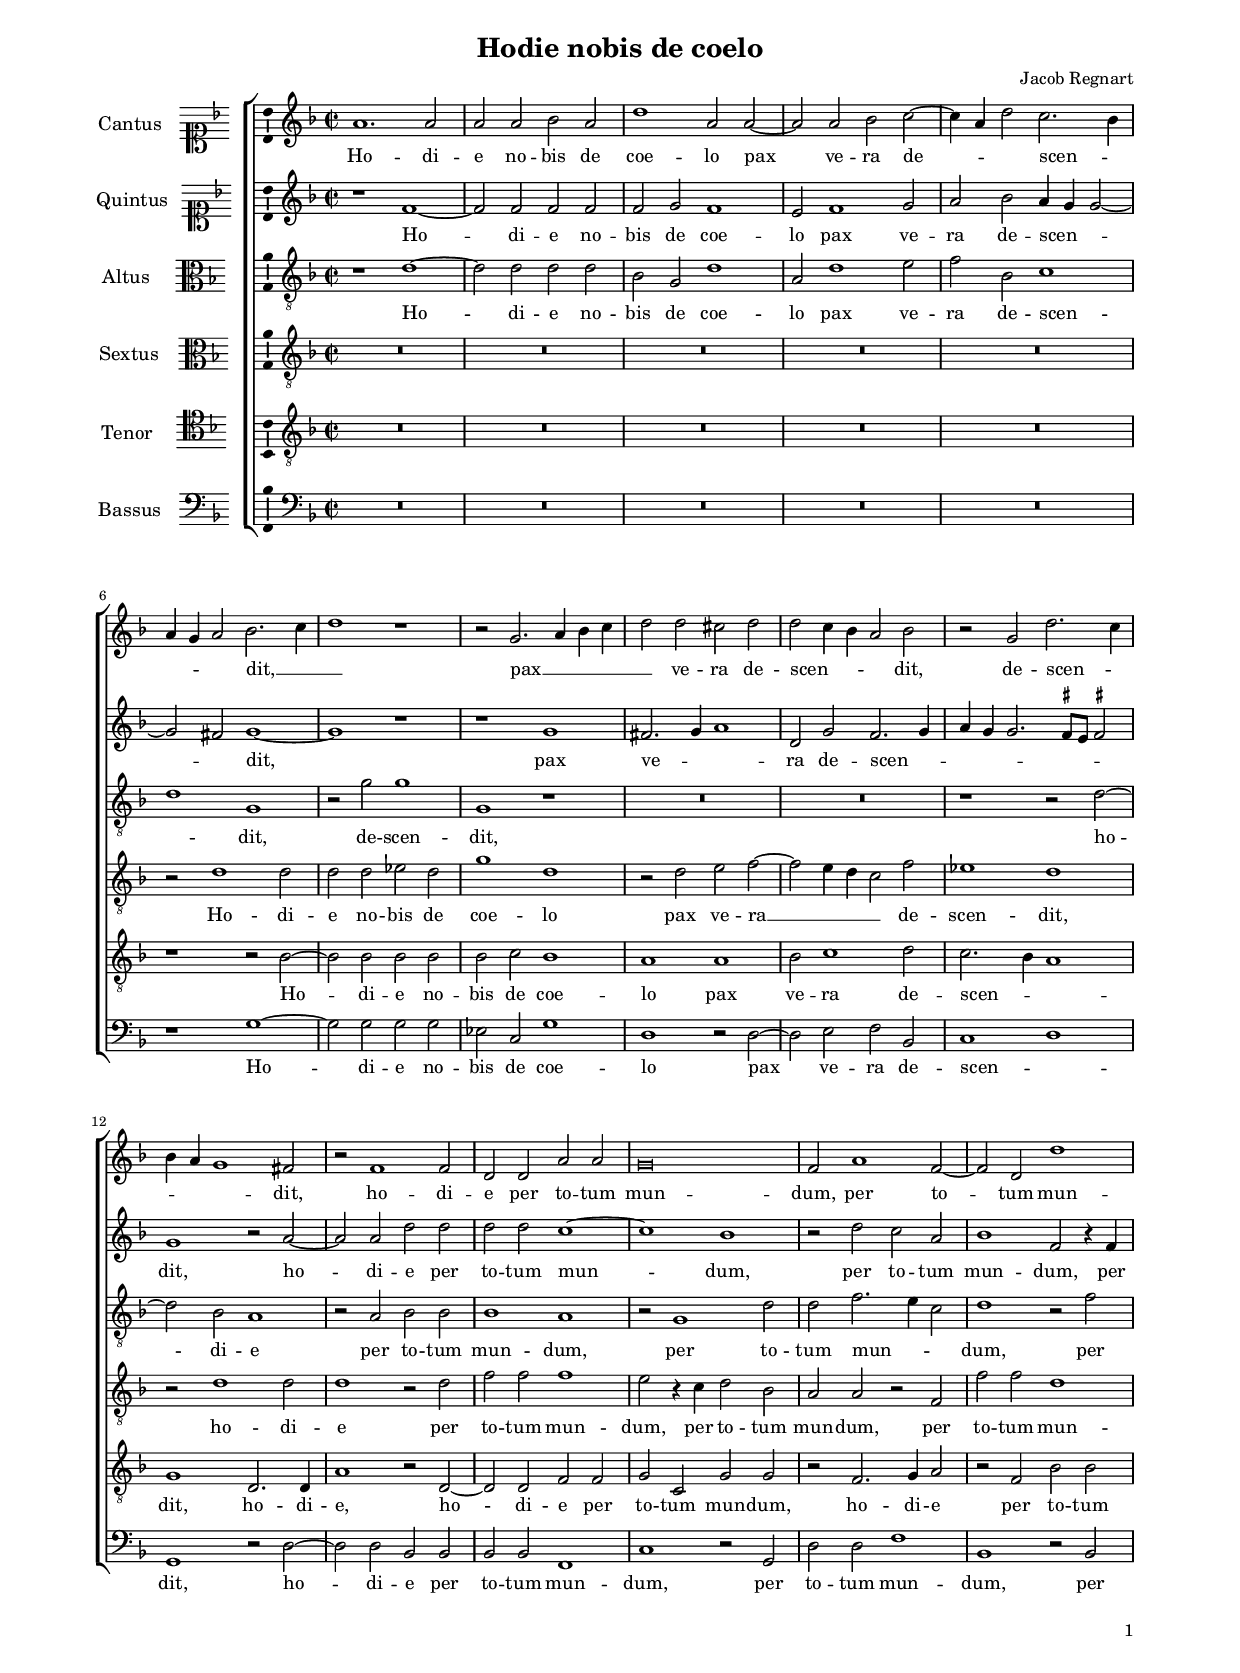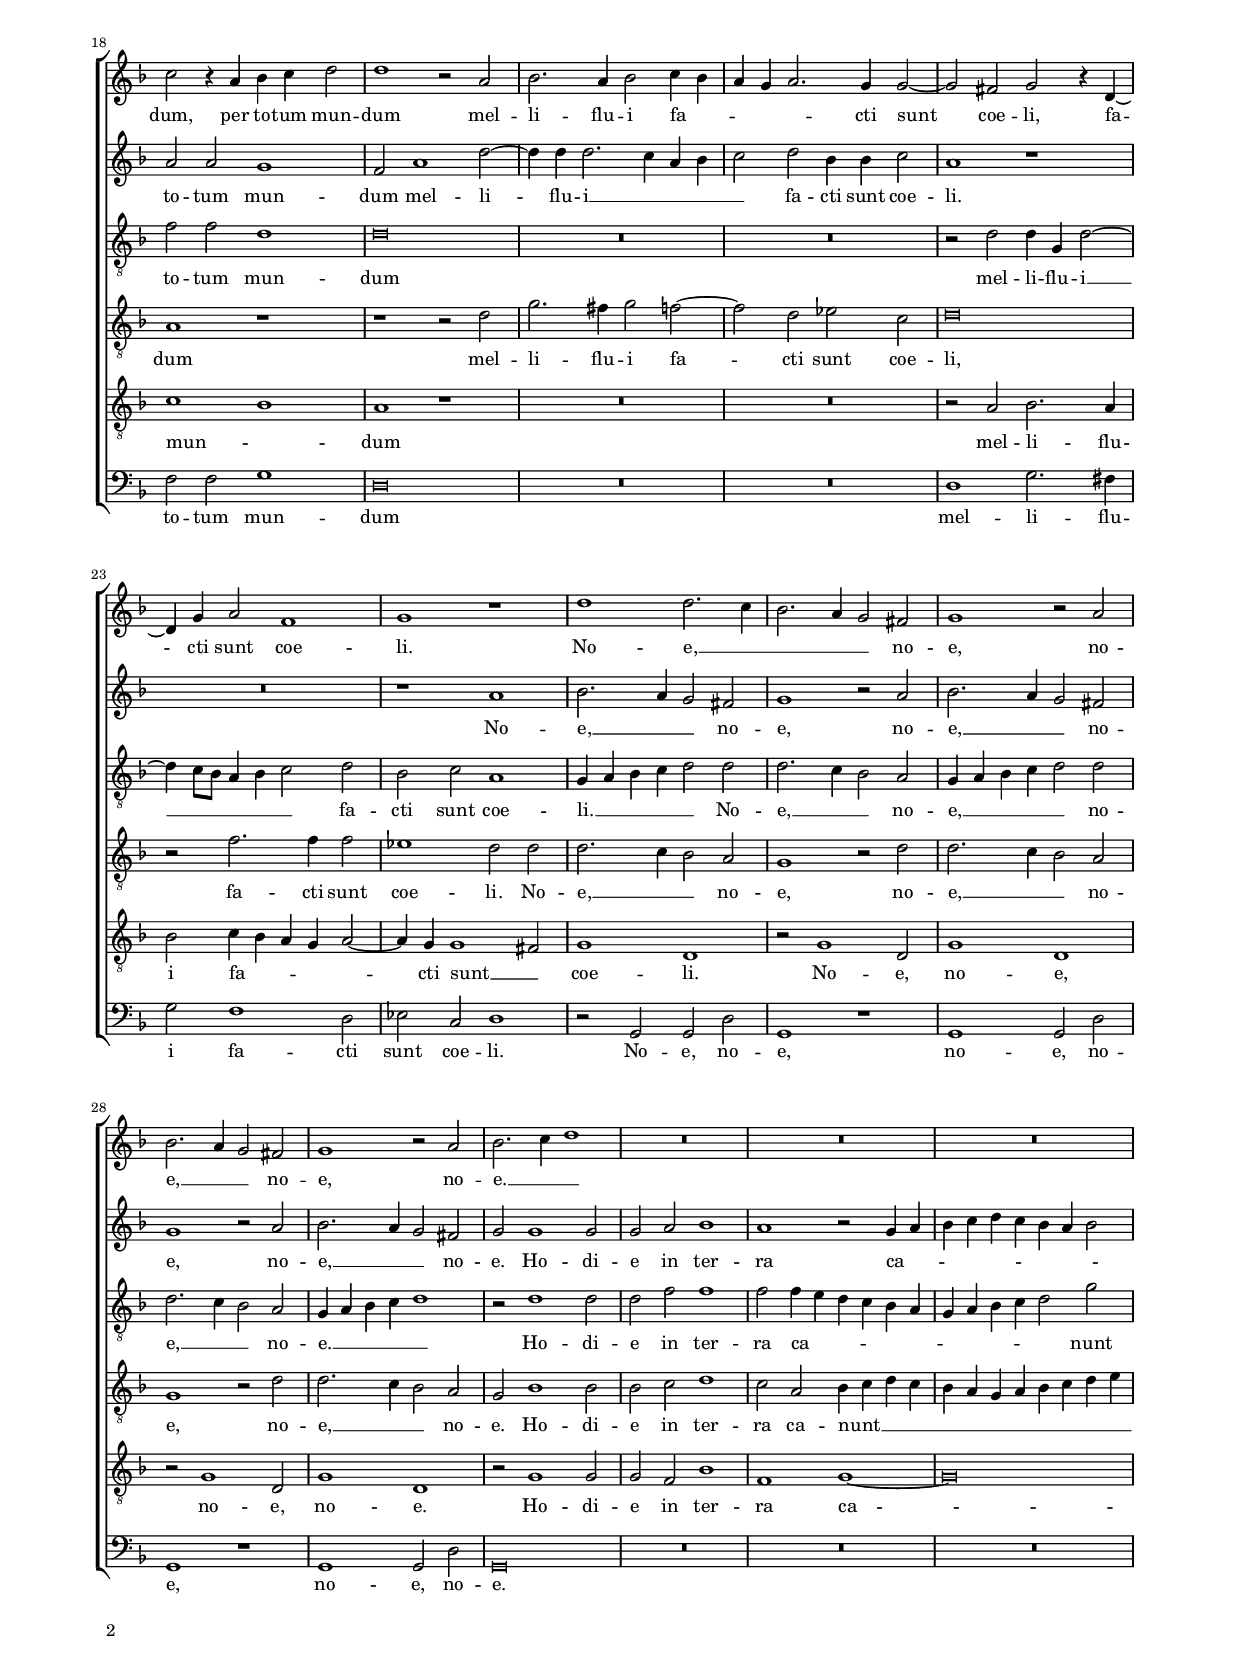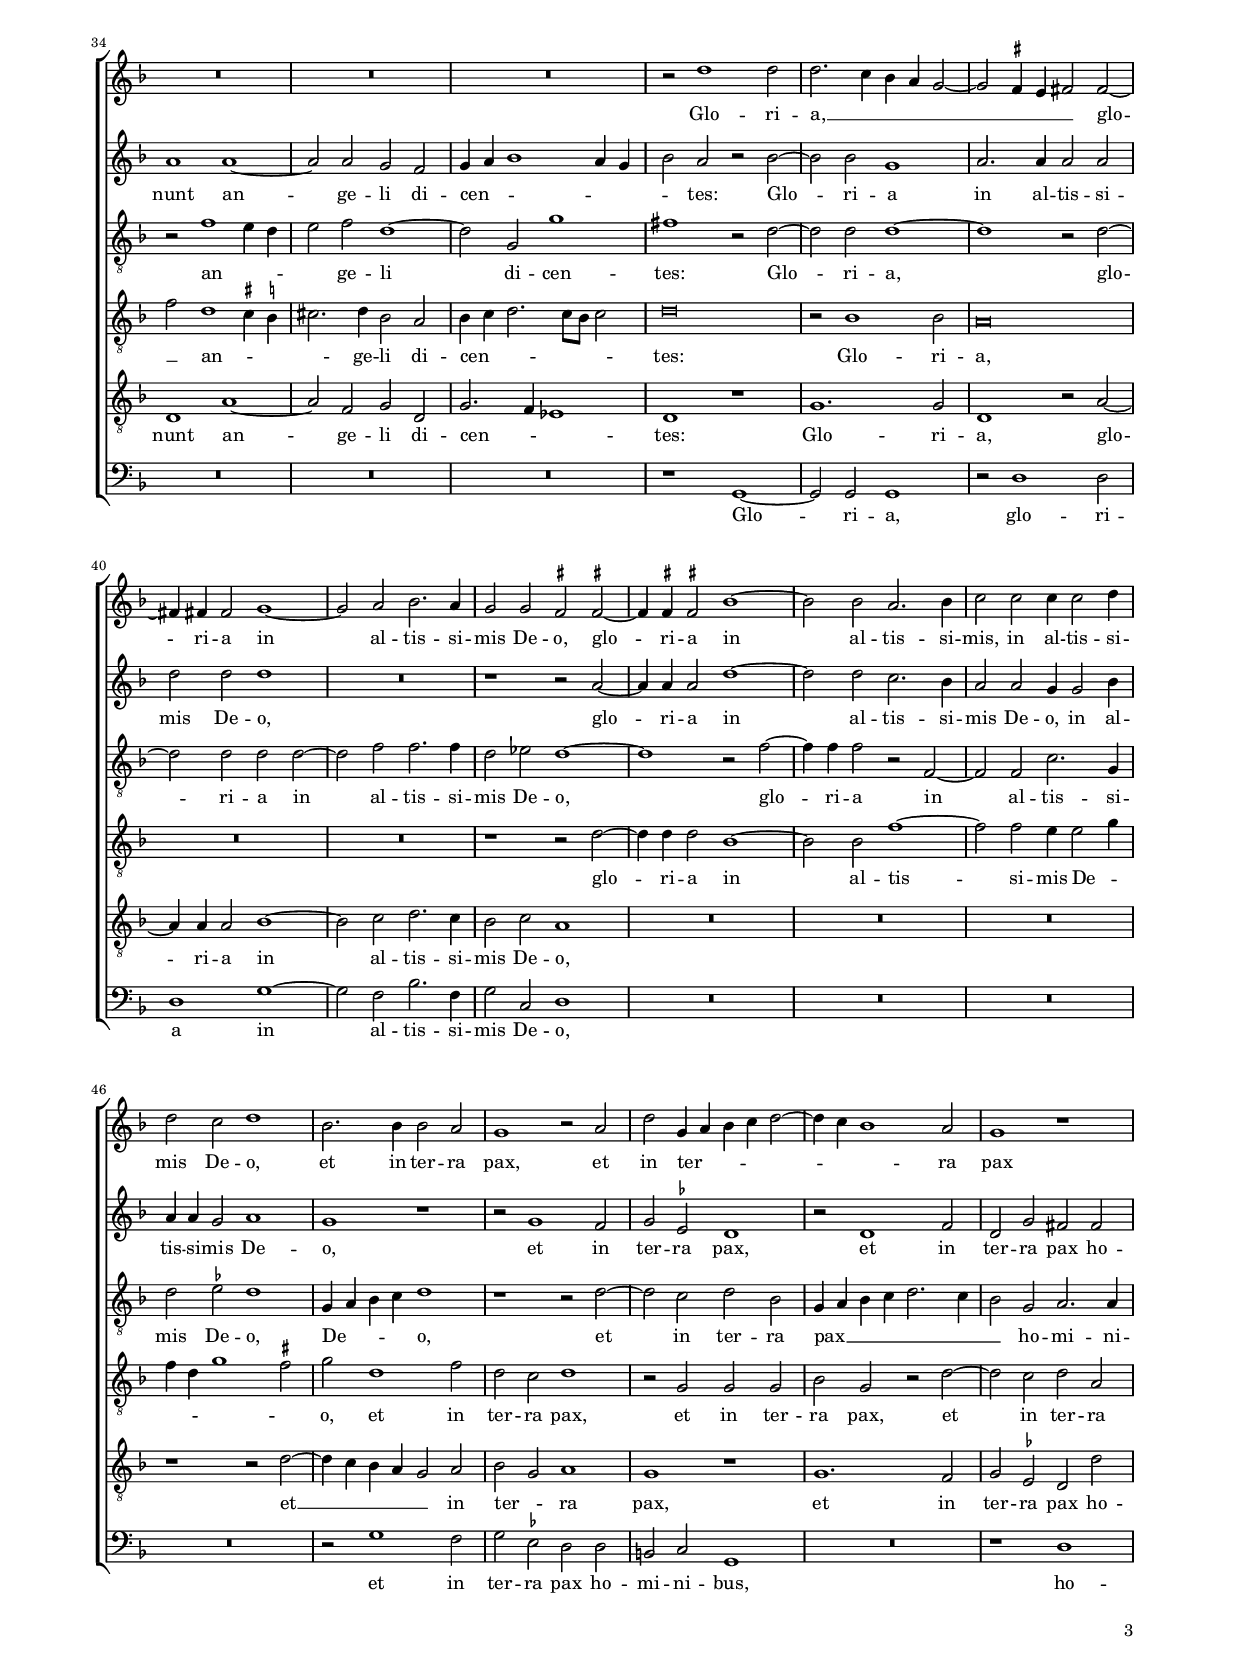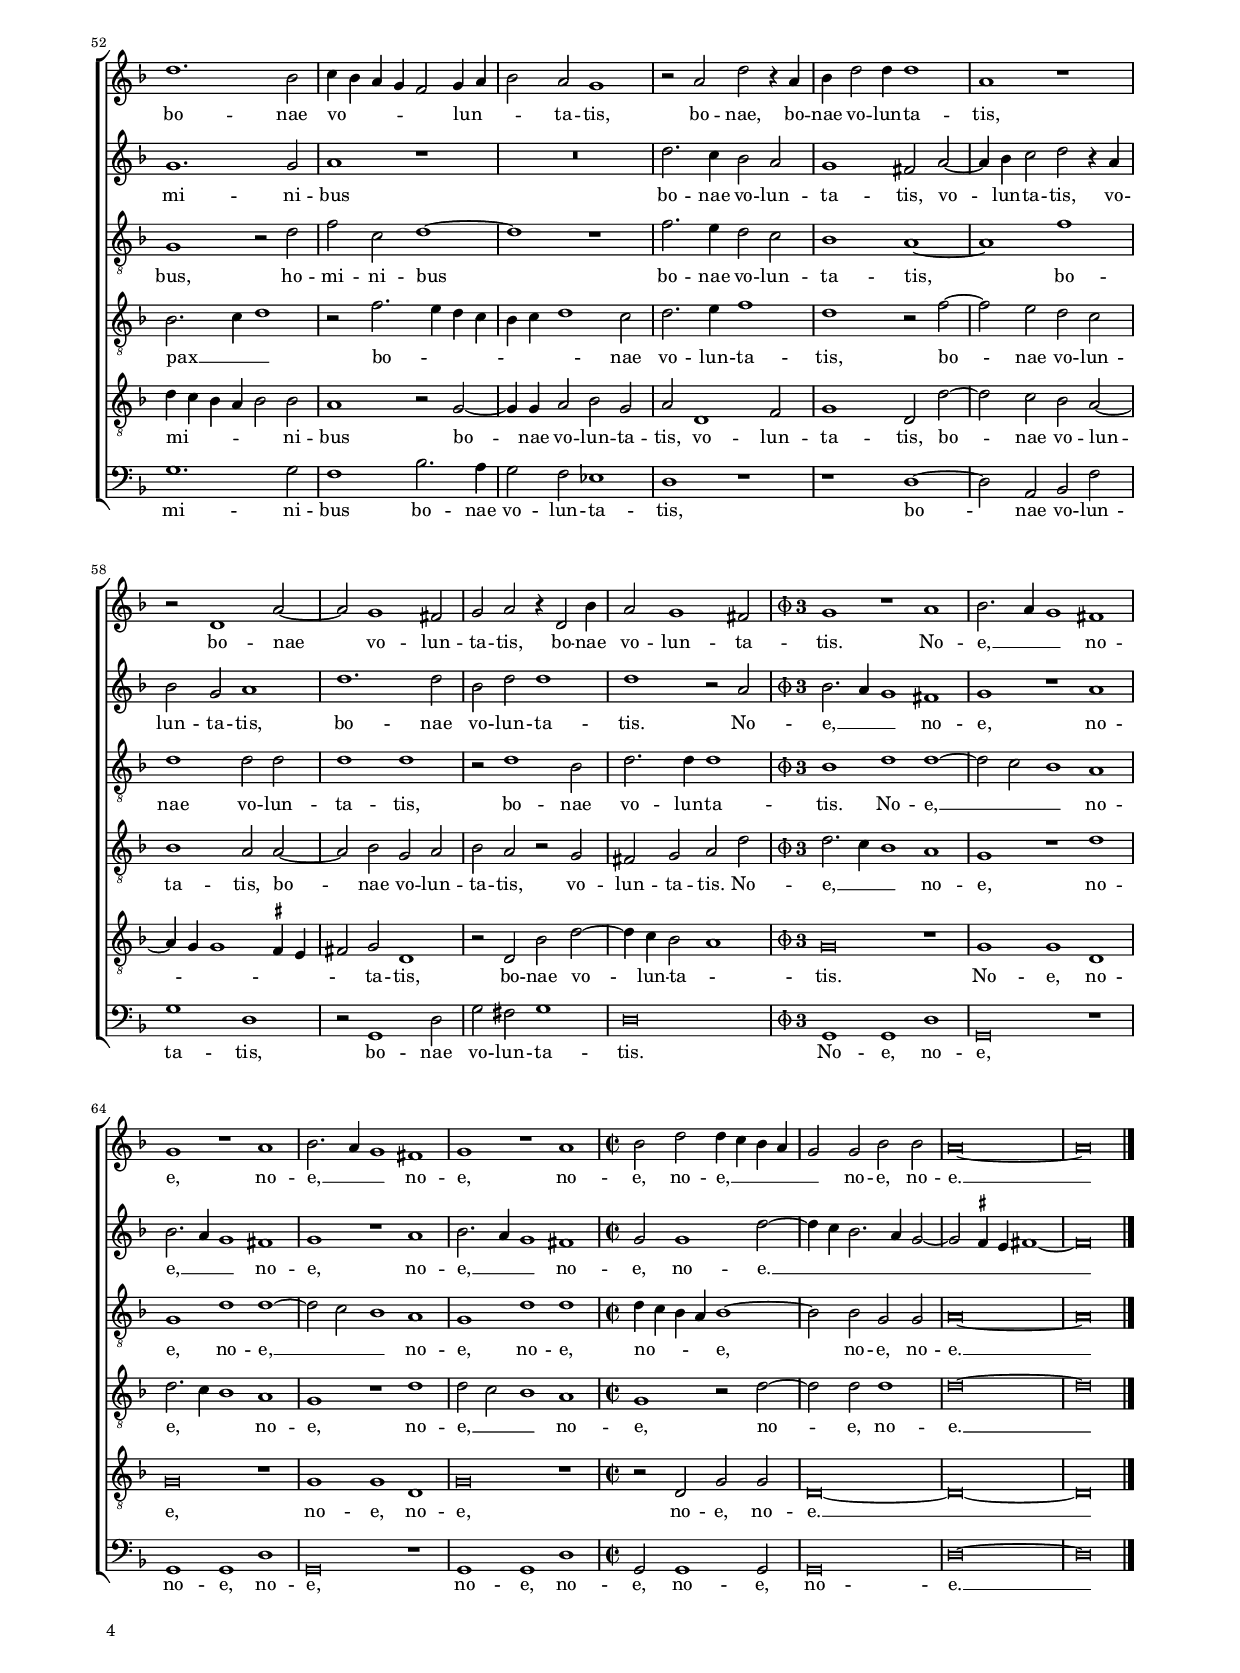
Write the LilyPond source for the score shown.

\header
{
	title="Hodie nobis de coelo"
	composer="Jacob Regnart"
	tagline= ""
}

\version "2.24.4"
\language deutsch
#(set-global-staff-size 14.8)
% #(set-default-paper-size "letter")
#(ly:set-option 'point-and-click #f)


\paper
	{
	top-margin = 1.5 \cm
	bottom-margin = 1 \cm
	left-margin = 1.8 \cm
	right-margin = 1.8 \cm
	ragged-bottom = ##f
	ragged-last-bottom = ##f
	print-page-number = ##f
	system-system-spacing = #'((basic-distance . 17) (minimum-distance . 14) (padding . 6) (strechability . 250))
	oddFooterMarkup=\markup   \fill-line { "" \fromproperty #'page:page-number-string }
	evenFooterMarkup=\markup  \fill-line { \fromproperty #'page:page-number-string "" }
	last-bottom-spacing = #'((basic-distance . 12) (minimum-distance . 7) (padding . 4))
	systems-per-page = 3
%   page-count = 4
%	min-systems-per-page = 3
	}


ficta = { \once \set suggestAccidentals = ##t }
	
forget = #(define-music-function (music) (ly:music?) #{
	\accidentalStyle forget
	$music
	\accidentalStyle default
	#})


global = {
	\key f \major
	\time 2/2 \set Score.measureLength = #(ly:make-moment 2/1)
	\set Score.tempoHideNote = ##t
	\tempo 2 = 90
	\skip 1*2*61
	\once \override Staff.TimeSignature.stencil = #ly:text-interface::print
	\override Staff.TimeSignature.text = \markup {\musicglyph #"timesig.mensural98" \lower #0.9 \bold \large "3"} \time 3/1
	\tempo 1 = 90
	\skip 1*3*5
	\time 2/2 \set Score.measureLength = #(ly:make-moment 2/1)
	\tempo 2 = 90
	\skip 1*2*4 \bar "|."
	}
   
incipitcantus = \markup { \score {
	{
	\set Staff.instrumentName = \markup { \fontsize #1 "Cantus" }
	\key f \major
	\clef soprano
	s4 \bar ""
	}
	\layout  {
	raggedright = ##t
	indent = 1.6 \cm
	line-width = 2.4 \cm
	\context { \Staff \remove Time_signature_engraver }
	\override Staff.Clef.Y-extent = #'(0 . 0)
	}} \hspace #1 }


incipitquintus = \markup { \score {
	{
	\set Staff.instrumentName = \markup { \fontsize #1 "Quintus" }
	\key f \major
	\clef soprano
	s4 \bar ""
	}
	\layout  {
	raggedright = ##t
	indent = 1.6 \cm
	line-width = 2.4 \cm
	\context { \Staff \remove Time_signature_engraver }
	\override Staff.Clef.Y-extent = #'(0 . 0)
	}} \hspace #1 }


incipitaltus = \markup { \score {
	{
	\set Staff.instrumentName = \markup { \fontsize #1 "Altus" }
	\key f \major
	\clef alto
	s4 \bar ""
	}
	\layout  {
	raggedright = ##t
	indent = 1.6 \cm
	line-width = 2.4 \cm
	\context { \Staff \remove Time_signature_engraver }
	\override Staff.Clef.Y-extent = #'(0 . 0)
	}} \hspace #1 }


incipitsextus = \markup { \score {
	{
	\set Staff.instrumentName = \markup { \fontsize #1 "Sextus" }
	\key f \major
	\clef alto
	s4 \bar ""
	}
	\layout  {
	raggedright = ##t
	indent = 1.6 \cm
	line-width = 2.4 \cm
	\context { \Staff \remove Time_signature_engraver }
	\override Staff.Clef.Y-extent = #'(0 . 0)
	}} \hspace #1 }


incipittenor = \markup { \score {
	{
	\set Staff.instrumentName = \markup { \fontsize #1 "Tenor" }
	\key f \major
	\clef tenor
	s4 \bar ""
	}
	\layout  {
	raggedright = ##t
	indent = 1.6 \cm
	line-width = 2.4 \cm
	\context { \Staff \remove Time_signature_engraver }
	\override Staff.Clef.Y-extent = #'(0 . 0)
	}} \hspace #1 }


incipitbassus = \markup { \score {
	{
	\set Staff.instrumentName = \markup { \fontsize #1 "Bassus" }
	\key f \major
	\clef bass
	s4 \bar ""
	}
	\layout  {
	raggedright = ##t
	indent = 1.6 \cm
	line-width = 2.4 \cm
	\context { \Staff \remove Time_signature_engraver }
	\override Staff.Clef.Y-extent = #'(0 . 0)
	}} \hspace #1 }


cantus =  \relative c''
	{
	a1. a2
	a2 a b a
	d1 a2 a~
	a2 a b c~
%5
	c4 a d2 c2. b4 |
	a4 g a2 b2. c4
	d1 r
	r2 g,2. a4 b c
	d2 d cis d
%10
	d2 c4 b a2 b |
	r2 g d'2. c4
	b4 a g1 fis2
	r2 f1 f2
	d2 d a' a
%15
	g\breve |
	f2 a1 f2~
	f2 d d'1
	c2 r4 a b c d2
	d1 r2 a
%20
	b2. a4 b2 c4 b |
	a4 g a2. g4 g2~
	g2 fis g r4 d~
	d4 g a2 f1
	g1 r
%25
	d'1 d2. c4 |
	b2. a4 g2 fis
	g1 r2 a
	b2. a4 g2 fis
	g1 r2 a
%30
	b2. c4 d1 |
	R\breve
	R\breve
	R\breve
	R\breve
%35
	R\breve |
	R\breve
	r2 d1 d2
	d2. c4 b4 a g2~
	g2 \ficta fis4 e fis!2 fis~
%40
	fis4 fis fis2 g1~ |
	g2 a b2. a4
	g2 g \ficta fis \ficta fis!~
	\ficta fis4 \ficta fis! \ficta fis!2 b1~
	b2 b a2. b4
%45
	c2 c c4 c2 d4 |
	d2 c d1
	b2. b4 b2 a
	g1 r2 a
	d2 g,4 a b c d2~
%50
	d4 c b1 a2 |
	g1 r
	d'1. b2
	c4 b a g f2 g4 a
	b2 a g1
%55
	r2 a d r4 a |
	b4 d2 d4 d1
	a1 r
	r2 d,1 a'2~
	a2 g1 fis2
%60
	g2 a r4 d,2 b'4 |
	a2 g1 fis2
% Triple time
	g1 r a
	b2. a4 g1 fis
	g1 r a
%65
	b2. a4 g1 fis |
	g1 r a
% End of triple time
	b2 d d4 c b a
	g2 g b b
	a\breve~
%70
	a\breve |
	}


quintus = \relative c''
	{
	r1 f,~
	f2 f f f
	f2 g f1
	e2 f1 g2
%5
	a2 b a4 g g2~ |
	g2 fis g1~
	g1 r
	r1 g
	fis2. g4 a1
%10
	d,2 g f2. g4 |
	a4 g g2. \ficta fis8 e \ficta fis!2
	g1 r2 a~
	a2 a d d
	d2 d c1~
%15
	c1 b |
	r2 d c a
	b1 f2 r4 f
	a2 a g1
	f2 a1 d2~
%20
	d4 d d2. c4 a b |
	c2 d b4 b c2
	a1 r
	R\breve
	r1 a
%25
	b2. a4 g2 fis |
	g1 r2 a
	b2. a4 g2 fis
	g1 r2 a
	b2. a4 g2 fis
%30
	g2 g1 g2 |
	g2 a b1
	a1 r2 g4 a
	b4 c d c b a b2
	a1 a~
%35
	a2 a g f |
	g4 a b1 a4 g
	b2 a r b~
	b2 b g1
	a2. a4 a2 a
%40
	d2 d d1 |
	R\breve
	r1 r2 a~
	a4 a a2 d1~
	d2 d c2. b4
%45
	a2 a g4 g2 b4 |
	a4 a g2 a1
	g1 r
	r2 g1 f2
	g2 \ficta es d1
%50
	r2 d1 f2 |
	d2 g fis fis
	g1. g2
	a1 r
	R\breve
%55
	d2. c4 b2 a |
	g1 fis2 a~
	a4 b c2 d r4 a
	b2 g a1
	d1. d2
%60
	b2 d d1 |
	d1 r2 a
% Triple time
	b2. a4 g1 fis
	g1 r a
	b2. a4 g1 fis
%65
	g1 r a |
	b2. a4 g1 fis1
% End of triple time
	g2 g1 d'2~
	d4 c b2. a4 g2~
	g2 \ficta fis4 e fis!1~
%70
	fis\breve |
	}


altus =  \relative c'
	{
	r1 d~
	d2 d d d
	b2 g d'1
	a2 d1 e2
%5
	f2 b, c1 |
	d1 g,
	r2 g' g1
	g,1 r
	R\breve
%10
	R\breve |
	r1 r2 d'~
	d2 b a1
	r2 a b b
	b1 a
%15
	r2 g1 d'2 |
	d2 f2. e4 c2
	d1 r2 f
	f2 f d1
	d\breve
%20
	R\breve |
	R\breve
	r2 d d4 g, d'2~
	d4 c8 b a4 b c2 d
	b2 c a1
%25
	g4 a b c d2 d |
	d2. c4 b2 a
	g4 a b c d2 d
	d2. c4 b2 a
	g4 a b c d1
%30
	r2 d1 d2 |
	d2 f f1
	f2 f4 e d c b a
	g4 a b c d2 g
	r2 f1 e4 d
%35
	e2 f d1~ |
	d2 g, g'1
	fis1 r2 d~
	d2 d d1~
	d1 r2 d~
%40
	d2 d d d~ |
	d2 f f2. f4
	d2 es d1~
	d1 r2 f~
	f4 f f2 r2 f,~
%45
	f2 f c'2. g4 |
	d'2 \ficta es d1
	g,4 a b c d1
	r1 r2 d~
	d2 c d b
%50
	g4 a b c d2. c4 |
	b2 g a2. a4
	g1 r2 d'
	f2 c d1~
	d1 r
%55
	f2. e4 d2 c |
	b1 a~
	a1 f'
	d1 d2 d
	d1 d
%60
	r2 d1 b2 |
	d2. d4 d1
% Triple time
	b1 d d~
	d2 c b1 a
	g1 d' d~
%65
	d2 c b1 a |
	g1 d' d
% End of triple time
	d4 c b a b1~
	b2 b g g
	a\breve~
%70
	a\breve |
	}


sextus =  \relative c'
	{
	R\breve
	R\breve
	R\breve
	R\breve
%5
	R\breve |
	r2 d1 d2
	d2 d es d
	g1 d
	r2 d e f~
%10
	f2 e4 d c2 f |
	es1 d
	r2 d1 d2
	d1 r2 d
	f2 f f1
%15
	e2 r4 c d2 b |
	a2 a r f
	f'2 f d1
	a1 r
	r1 r2 d
%20
	g2. fis4 g2 f~ |
	f2 d es c
	d\breve
	r2 f2. f4 f2
	es1 d2 d
%25
	d2. c4 b2 a |
	g1 r2 d'
	d2. c4 b2 a
	g1 r2 d'
	d2. c4 b2 a
%30
	g2 b1 b2 |
	b2 c d1
	c2 a b4 c d c
	b4 a g a b c d e
	f2 d1 \ficta cis4 \ficta h
%35
	cis2. d4 b2 a |
	b4 c d2. c8 b c2
	d\breve
	r2 b1 b2
	a\breve
%40
	R\breve |
	R\breve
	r1 r2 d~
	d4 d d2 b1~
	b2 b f'1~
%45
	f2 f e4 e2 g4 |
	f4 d g1 \ficta fis2
	g2 d1 f2
	d2 c d1
	r2 g, g g
%50
	b2 g r d'~ |
	d2 c d a
	b2. c4 d1
	r2 f2. e4 d c
	b4 c d1 c2
%55
	d2. e4 f1 |
	d1 r2 f~
	f2 e d c
	b1 a2 a~
	a2 b g a
%60
	b2 a r g |
	fis2 g a d
% Triple time
	d2. c4 b1 a
	g1 r d'
	d2. c4 b1 a
%65
	g1 r d' |
	d2 c b1 a
% End of triple time
	g1 r2 d'~
	d2 d d1
	d\breve~
%70
	d\breve |
	}


tenor  =  \relative c'
	{
	R\breve
	R\breve
	R\breve
	R\breve
%5
	R\breve |
	r1 r2 b~
	b2 b b b
	b2 c b1
	a1 a
%10
	b2 c1 d2 |
	c2. b4 a1
	g1 d2. d4
	a'1 r2 d,~
	d2 d f f
%15
	g2 c, g' g |
	r2 f2. g4 a2
	r2 f b b
	c1 b
	a1 r
%20
	R\breve |
	R\breve
	r2 a b2. a4
	b2 c4 b a g a2~
	a4 g g1 fis2
%25
	g1 d |
	r2 g1 d2
	g1 d
	r2 g1 d2
	g1 d
%30
	r2 g1 g2 |
	g2 f b1
	f1 g~
	g\breve
	d1 a'~
%35
	a2 f g d |
	g2. f4 es1
	d1 r
	g1. g2
	d1 r2 a'~
%40
	a4 a a2 b1~ |
	b2 c d2. c4
	b2 c a1
	R\breve
	R\breve
%45
	R\breve |
	r1 r2 d~
	d4 c b a g2 a
	b2 g a1
	g1 r
%50
	g1. f2 |
	g2 \ficta es d2 d'
	d4 c b a b2 b
	a1 r2 g~
	g4 g a2 b g
%55
	a2 d,1 f2 |
	g1 d2 d'~
	d2 c b a~
	a4 g g1 \ficta fis4 e
	fis2 g d1
%60
	r2 d b' d~ |
	d4 c b2 a1
% Triple time
	g\breve r1
	g1 g d
	g\breve r1
%65
	g1 g d |
	g\breve r1
% End of triple time
	r2 d g g
	d\breve~
	d\breve~
%70
	d\breve |
	}


bassus  =  \relative c
	{
	R\breve
	R\breve
	R\breve
	R\breve
%5
	R\breve |
	r1 g'~
	g2 g g g
	es2 c g'1
	d1 r2 d~
%10
	d2 e f b, |
	c1 d
	g,1 r2 d'~
	d2 d b b
	b2 b f1
%15
	c'1 r2 g |
	d'2 d f1
	b,1 r2 b
	f'2 f g1
	d\breve
%20
	R\breve |
	R\breve
	d1 g2. fis4
	g2 f1 d2
	es2 c d1
%25
	r2 g, g d' |
	g,1 r
	g1 g2 d'
	g,1 r
	g1 g2 d'
%30
	g,\breve |
	R\breve
	R\breve
	R\breve
	R\breve
%35
	R\breve |
	R\breve
	r1 g~
	g2 g g1
	r2 d'1 d2
%40
	d1 g~ |
	g2 f b2. f4
	g2 c, d1
	R\breve
	R\breve
%45
	R\breve |
	R\breve
	r2 g1 f2
	g2 \ficta es d d
	h2 c g1
%50
	R\breve |
	r1 d'
	g1. g2
	f1 b2. a4
	g2 f es1
%55
	d1 r |
	r1 d~
	d2 a b f'
	g1 d
	r2 g,1 d'2
%60
	g2 fis g1 |
	d\breve
% Triple time
	g,1 g d'
	g,\breve r1
	g1 g d'
%65
	g,\breve r1 |
	g1 g d'
% End of triple time
	g,2 g1 g2
	g\breve
	d'\breve~
%70
	d\breve |
	}


lyricscantus = \lyricmode {
	Ho -- di -- e no -- bis de coe -- lo pax ve -- ra de -- _ _ scen -- _ _ _ _ dit, __ _ _
	pax __ _ _ _ _ ve -- ra de -- scen -- _ _ _ dit,
	de -- scen -- _ _ _ _ dit,
	ho -- di -- e per to -- tum mun -- dum,
	per to -- tum mun -- dum,
	per to -- tum mun -- dum
	mel -- li -- flu -- i fa -- _ _ _ _ cti sunt coe -- li,
	fa -- cti sunt coe -- li.
	No -- e, __ _ _ _ _ no -- e, 
	no -- e, __ _ _ no -- e, 
	no -- e. __ _ _
	Glo -- ri -- a, __ _ _ _ _ _ _ _
	glo -- ri -- a in al -- tis -- si -- mis De -- o,
	glo -- ri -- a in al -- tis -- si -- mis,
	in al -- tis -- si -- mis De -- o,
	et in ter -- ra pax,
	et in ter -- _ _ _ _ _ _ ra pax
	bo -- nae vo -- _ _ _ _ lun -- _ _ ta -- tis,
	bo -- nae,
	bo -- nae vo -- lun -- ta -- tis,
	bo -- nae vo -- lun -- ta -- tis,
	bo -- nae vo -- lun -- ta -- tis.
	No -- e, __ _ _ no -- e, 
	no -- e, __ _ _ no -- e, 
	no -- e,
	no -- e, __ _ _ _ _ no -- e, no -- e. __
	}


lyricsquintus = \lyricmode {
	Ho -- di -- e no -- bis de coe -- lo pax ve -- ra de -- scen -- _ _ _ dit,
	pax ve -- _ _ ra de -- scen -- _ _ _ _ _ _ _ dit,
	ho -- di -- e per to -- tum mun -- dum,
	per to -- tum mun -- dum,
	per to -- tum mun -- dum
	mel -- li -- flu -- i __ _ _ _ _ fa -- cti sunt coe -- li.
	No -- e, __ _ _ 
	no -- e, 
	no -- e, __ _ _
	no -- e,
	no -- e, __ _ _ 
	no -- e.
	Ho -- di -- e in ter -- ra ca -- _ _ _ _ _ _ _ _ nunt an -- ge -- li di -- cen -- _ _ _ _ _ tes:
	Glo -- ri -- a in al -- tis -- si -- mis De -- o,
	glo -- ri -- a in al -- tis -- si -- mis De -- o,
	in al -- tis -- si -- mis De -- o,
	et in ter -- ra pax,
	et in ter -- ra pax
	ho -- mi -- ni -- bus
	bo -- nae vo -- lun -- ta -- tis,
	vo -- lun -- ta -- tis,
	vo -- lun -- ta -- tis,
	bo -- nae vo -- lun -- ta -- tis.
	No -- e, __ _ _ 
	no -- e, 
	no -- e, __ _ _ 
	no -- e,
	no -- e, __ _ _ 
	no -- e, 
	no -- e. __ _ _ _ _ _ _ _
	}


lyricsaltus = \lyricmode {
	Ho -- di -- e no -- bis de coe -- lo pax ve -- ra de -- scen -- _ dit,
	de -- scen -- dit,
	ho -- di -- e per to -- tum mun -- dum,
	per to -- tum mun -- _ _ dum,
	per to -- tum mun -- dum
	mel -- li -- flu -- i __ _ _ _ _ _ fa -- cti sunt coe -- li. __ _ _ _ _
	No -- e, __ _ _ 
	no -- e, __ _ _ _ _
	no -- e, __ _ _ 
	no -- e. __ _ _ _ _
	Ho -- di -- e in ter -- ra ca -- _ _ _ _ _ _ _ _ _ _ nunt an -- _ _ _ ge -- li di -- cen -- tes:
	Glo -- ri -- a,
	glo -- ri -- a in al -- tis -- si -- mis De -- o,
	glo -- ri -- a in al -- tis -- si -- mis De -- o,
	De -- _ _ _ o,
	et in ter -- ra pax __ _ _ _ _ _ _
	ho -- mi -- ni -- bus,
	ho -- mi -- ni -- bus
	bo -- nae vo -- lun -- ta -- tis,
	bo -- nae vo -- lun -- ta -- tis,
	bo -- nae vo -- lun -- ta -- tis.
	No -- e, __ _ _ 
	no -- e, 
	no -- e, __ _ _ 
	no -- e, 
	no -- e,
	no -- _ _ _ e, 
	no -- e, 
	no -- e. __
	}
	

lyricssextus = \lyricmode {
	Ho -- di -- e no -- bis de coe -- lo pax ve -- ra __ _ _ _ de -- scen -- dit,
	ho -- di -- e per to -- tum mun -- dum,
	per to -- tum mun -- dum,
	per to -- tum mun -- dum
	mel -- li -- flu -- i fa -- cti sunt coe -- li,
	fa -- cti sunt coe -- li.
	No -- e, __ _ _ 
	no -- e, 
	no -- e, __ _ _ 
	no -- e, 
	no -- e, __ _ _
	no -- e.
	Ho -- di -- e in ter -- ra ca -- nunt __ _ _ _ _ _ _ _ _ _ _ _ _ an -- _ _ _ ge -- li di -- cen -- _ _ _ _ _ tes:
	Glo -- ri -- a,
	glo -- ri -- a in al -- tis -- si -- mis De -- _ _ _ _ _ o,
	et in ter -- ra pax,
	et in ter -- ra pax,
	et in ter -- ra pax __ _ _
	bo -- _ _ _ _ _ _ nae vo -- lun -- ta -- tis,
	bo -- nae vo -- lun -- ta -- tis,
	bo -- nae vo -- lun -- ta -- tis,
	vo -- lun -- ta -- tis.
	No -- e, __ _ _ 
	no -- e, 
	no -- e,__ _ _ 
	no -- e, 
	no -- e, __ _ _
	no -- e, 
	no -- e, 
	no -- e. __
	}


lyricstenor = \lyricmode {
	Ho -- di -- e no -- bis de coe -- lo pax ve -- ra de -- scen -- _ _ dit,
	ho -- di -- e,
	ho -- di -- e per to -- tum mun -- dum,
	ho -- di -- e per to -- tum mun -- _ dum
	mel -- li -- flu -- i fa -- _ _ _ _ cti sunt __ _ coe -- li.
	No -- e, no -- e, no -- e, no -- e.
	Ho -- di -- e in ter -- ra ca -- nunt an -- ge -- li di -- cen -- _ _ tes:
	Glo -- ri -- a,
	glo -- ri -- a in al -- tis -- si -- mis De -- o,
	et __ _ _ _ _ in ter -- _ ra pax,
	et in ter -- ra pax
	ho -- mi -- _ _ _ _ ni -- bus
	bo -- nae vo -- lun -- ta -- tis,
	vo -- lun -- ta -- tis,
	bo -- nae vo -- lun -- _ _ _ _ _ ta -- tis,
	bo -- nae vo -- lun -- ta -- _ tis.
	No -- e, no -- e, 
	no -- e, no -- e, 
	no -- e, no -- e. __
	}


lyricsbassus = \lyricmode {
	Ho -- di -- e no -- bis de coe -- lo pax ve -- ra de -- scen -- _ dit,
	ho -- di -- e per to -- tum mun -- dum,
	per to -- tum mun -- dum,
	per to -- tum mun -- dum
	mel -- li -- flu -- i fa -- cti sunt coe -- li.
	No -- e, no -- e, no -- e, no -- e, no -- e, no -- e.
	Glo -- ri -- a,
	glo -- ri -- a in al -- tis -- si -- mis De -- o,
	et in ter -- ra pax
	ho -- mi -- ni -- bus,
	ho -- mi -- ni -- bus
	bo -- nae vo -- lun -- ta -- tis,
	bo -- nae vo -- lun -- ta -- tis,
	bo -- nae vo -- lun -- ta -- tis.
	No -- e, no -- e, no -- e, no -- e, no -- e,
	no -- e, no -- e, no -- e. __
	}


\score
{  
	\transpose c c {
	\new ChoirStaff \with { \override StaffGrouper.staff-staff-spacing.basic-distance = #12 }
	<<

	\new Staff << \global
	\new Voice="v1" {
		\set Staff.instrumentName=\incipitcantus
		\set Staff.midiInstrument = "reed organ"
		\clef violin
		\cantus }
	\new Lyrics \lyricsto "v1" {\lyricscantus }
	>>


	\new Staff << \global
	\new Voice="v5" {
		\set Staff.instrumentName=\incipitquintus
		\set Staff.midiInstrument = "reed organ"
		\clef violin
		\quintus}
	\new Lyrics \lyricsto "v5" {\lyricsquintus }
	>>


	\new Staff << \global
	\new Voice="v2" {
		\set Staff.instrumentName=\incipitaltus
		\set Staff.midiInstrument = "reed organ"
		\clef "G_8" % violin
		\altus}
	\new Lyrics \lyricsto "v2" {\lyricsaltus }
	>>


	\new Staff << \global
	\new Voice="v6" {
		\set Staff.instrumentName=\incipitsextus
		\set Staff.midiInstrument = "reed organ"
		\clef "G_8" % violin 
		\sextus}
	\new Lyrics \lyricsto "v6" {\lyricssextus }
	>>


	\new Staff << \global
	\new Voice="v3" {
		\set Staff.instrumentName=\incipittenor
		\set Staff.midiInstrument = "reed organ"
		\clef "G_8"
		\tenor }
	\new Lyrics \lyricsto "v3" {\lyricstenor }
	>>


	\new Staff << \global
	\new Voice="v4" {
		\set Staff.instrumentName=\incipitbassus
		\set Staff.midiInstrument = "reed organ"
		\clef bass 
		\bassus }
	\new Lyrics \lyricsto "v4" {\lyricsbassus}
	>>

	>>
	} % transpose

	\layout
	{
	indent = 2.5 \cm
%	\context { \Lyrics \override VerticalAxisGroup.nonstaff-relatedstaff-spacing.padding = #2 }
%	\context { \Lyrics \override LyricText.font-size = #1 }
	\context { \Staff \override TimeSignature.break-visibility = #end-of-line-invisible }
	\context { \Staff \consists Ambitus_engraver }
	\context { \Score \override BarNumber.padding = #2 }
	\context { \Voice \override NoteHead.style = #'baroque }
	}

\midi
	{
	}

}


% EOF
